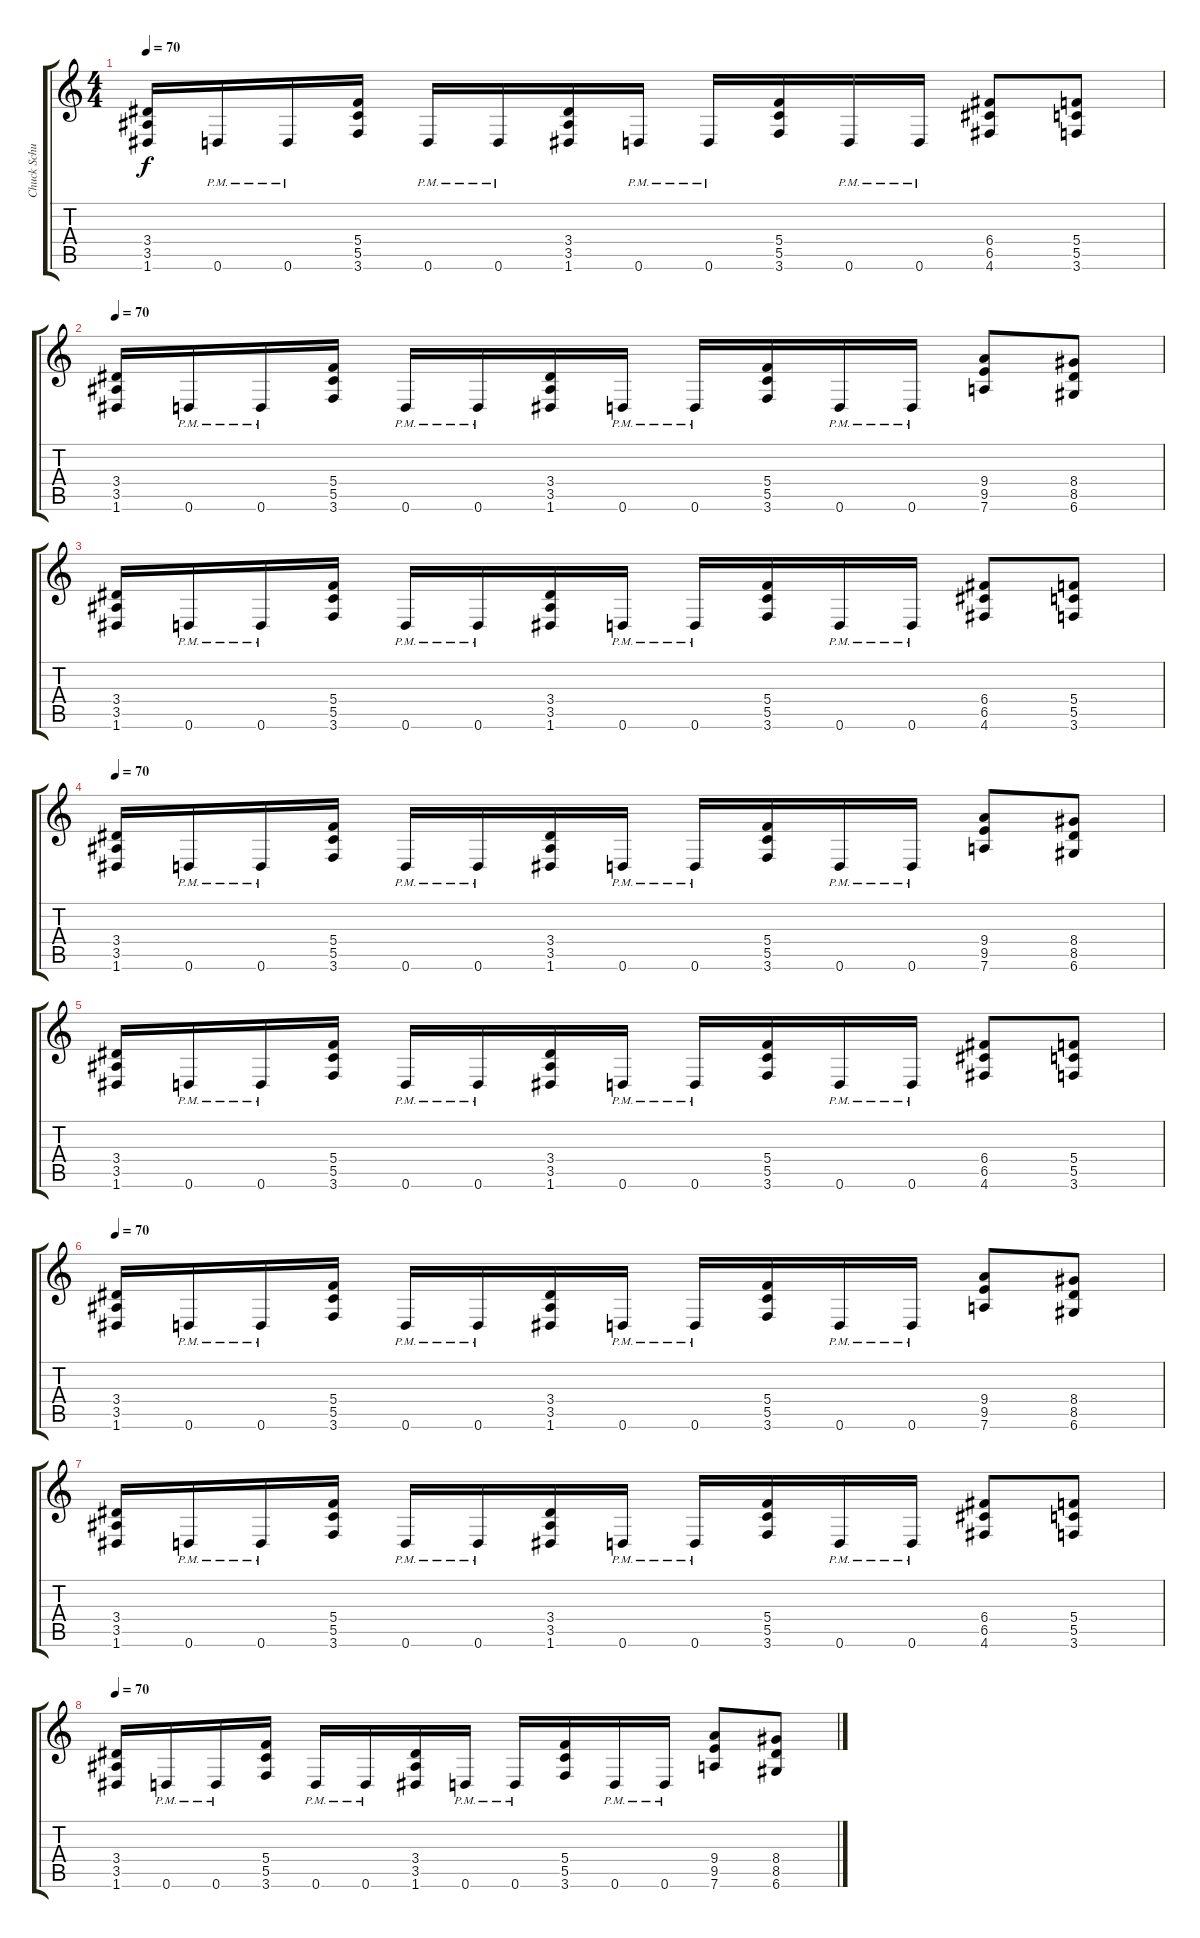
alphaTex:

\track ("Chuck Schuldiner" "Chuck Schu") {instrument distortionguitar}
\staff {score tabs}
\tuning (D4 A3 F3 C3 G2 D2) {hide}
\ts (4 4)
\tempo 70
\clef g2
\ks c
(3.4 3.5 1.6).16{dy f} 0.6{pm}.16 0.6{pm}.16 (5.4 5.5 3.6).16 0.6{pm}.16 0.6{pm}.16 (3.4 3.5 1.6).16 0.6{pm}.16 0.6{pm}.16 (5.4 5.5 3.6).16 0.6{pm}.16 0.6{pm}.16 (6.4 6.5 4.6).8 (5.4 5.5 3.6).8 |
\tempo 70
(3.4 3.5 1.6).16 0.6{pm}.16 0.6{pm}.16 (5.4 5.5 3.6).16 0.6{pm}.16 0.6{pm}.16 (3.4 3.5 1.6).16 0.6{pm}.16 0.6{pm}.16 (5.4 5.5 3.6).16 0.6{pm}.16 0.6{pm}.16 (9.4 9.5 7.6).8 (8.4 8.5 6.6).8 |
(3.4 3.5 1.6).16 0.6{pm}.16 0.6{pm}.16 (5.4 5.5 3.6).16 0.6{pm}.16 0.6{pm}.16 (3.4 3.5 1.6).16 0.6{pm}.16 0.6{pm}.16 (5.4 5.5 3.6).16 0.6{pm}.16 0.6{pm}.16 (6.4 6.5 4.6).8 (5.4 5.5 3.6).8 |
\tempo 70
(3.4 3.5 1.6).16 0.6{pm}.16 0.6{pm}.16 (5.4 5.5 3.6).16 0.6{pm}.16 0.6{pm}.16 (3.4 3.5 1.6).16 0.6{pm}.16 0.6{pm}.16 (5.4 5.5 3.6).16 0.6{pm}.16 0.6{pm}.16 (9.4 9.5 7.6).8 (8.4 8.5 6.6).8 |
(3.4 3.5 1.6).16 0.6{pm}.16 0.6{pm}.16 (5.4 5.5 3.6).16 0.6{pm}.16 0.6{pm}.16 (3.4 3.5 1.6).16 0.6{pm}.16 0.6{pm}.16 (5.4 5.5 3.6).16 0.6{pm}.16 0.6{pm}.16 (6.4 6.5 4.6).8 (5.4 5.5 3.6).8 |
\tempo 70
(3.4 3.5 1.6).16 0.6{pm}.16 0.6{pm}.16 (5.4 5.5 3.6).16 0.6{pm}.16 0.6{pm}.16 (3.4 3.5 1.6).16 0.6{pm}.16 0.6{pm}.16 (5.4 5.5 3.6).16 0.6{pm}.16 0.6{pm}.16 (9.4 9.5 7.6).8 (8.4 8.5 6.6).8 |
(3.4 3.5 1.6).16 0.6{pm}.16 0.6{pm}.16 (5.4 5.5 3.6).16 0.6{pm}.16 0.6{pm}.16 (3.4 3.5 1.6).16 0.6{pm}.16 0.6{pm}.16 (5.4 5.5 3.6).16 0.6{pm}.16 0.6{pm}.16 (6.4 6.5 4.6).8 (5.4 5.5 3.6).8 |
\tempo 70
(3.4 3.5 1.6).16 0.6{pm}.16 0.6{pm}.16 (5.4 5.5 3.6).16 0.6{pm}.16 0.6{pm}.16 (3.4 3.5 1.6).16 0.6{pm}.16 0.6{pm}.16 (5.4 5.5 3.6).16 0.6{pm}.16 0.6{pm}.16 (9.4 9.5 7.6).8 (8.4 8.5 6.6).8
